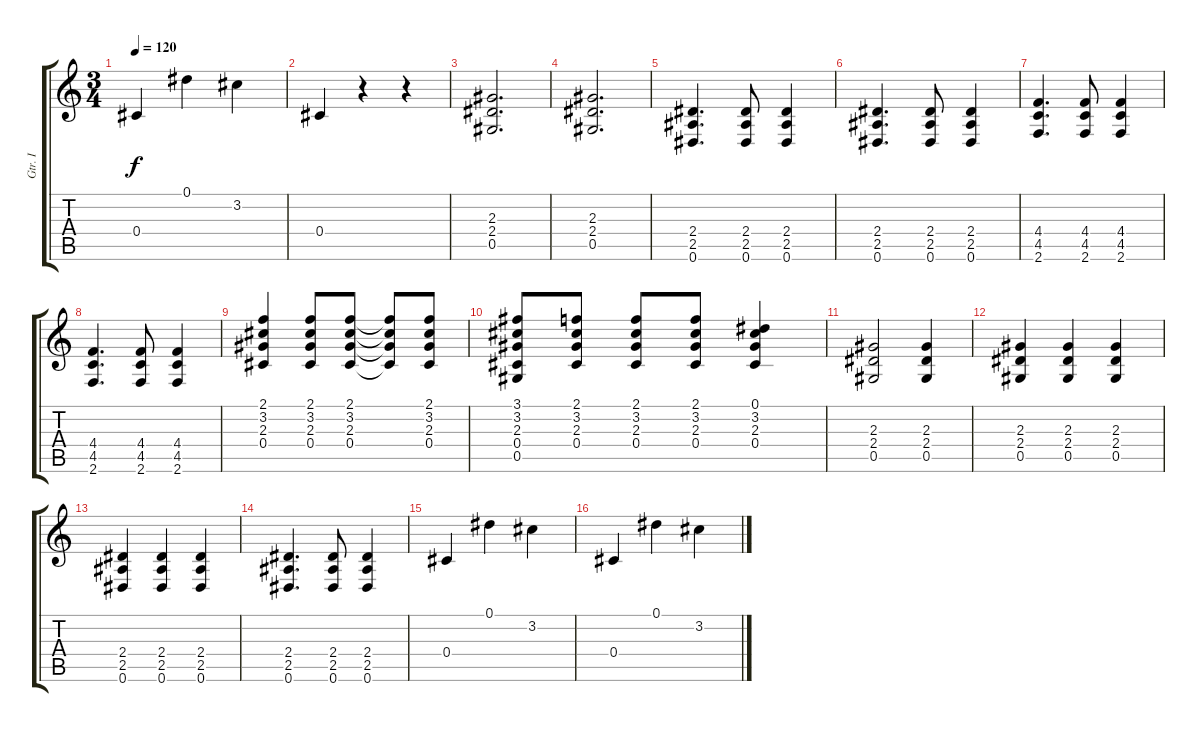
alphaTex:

\track ("Gtr. I" "Gtr. I") {instrument acousticguitarsteel}
\staff {score tabs}
\tuning (Eb4 Bb3 Gb3 Db3 Ab2 Eb2) {hide}
\ts (3 4)
\tempo 120
\clef g2
\ks c
0.4.4{dy f} 0.1.4 3.2.4 |
0.4.4 r.4 r.4 |
(2.3 2.4 0.5).2{d} |
(2.3 2.4 0.5).2{d} |
(2.4 2.5 0.6).4{d} (2.4 2.5 0.6).8 (2.4 2.5 0.6).4 |
(2.4 2.5 0.6).4{d} (2.4 2.5 0.6).8 (2.4 2.5 0.6).4 |
(4.4 4.5 2.6).4{d} (4.4 4.5 2.6).8 (4.4 4.5 2.6).4 |
(4.4 4.5 2.6).4{d} (4.4 4.5 2.6).8 (4.4 4.5 2.6).4 |
(2.1 3.2 2.3 0.4).4 (2.1 3.2 2.3 0.4).8 (2.1 3.2 2.3 0.4).8 (2.1{t} 3.2{t} 2.3{t} 0.4{t}).8 (2.1 3.2 2.3 0.4).8 |
(3.1 3.2 2.3 0.4 0.5).8 (2.1 3.2 2.3 0.4).8 (2.1 3.2 2.3 0.4).8 (2.1 3.2 2.3 0.4).8 (0.1 3.2 2.3 0.4).4 |
(2.3 2.4 0.5).2 (2.3 2.4 0.5).4 |
(2.3 2.4 0.5).4 (2.3 2.4 0.5).4 (2.3 2.4 0.5).4 |
(2.4 2.5 0.6).4 (2.4 2.5 0.6).4 (2.4 2.5 0.6).4 |
(2.4 2.5 0.6).4{d} (2.4 2.5 0.6).8 (2.4 2.5 0.6).4 |
0.4.4 0.1.4 3.2.4 |
0.4.4 0.1.4 3.2.4
